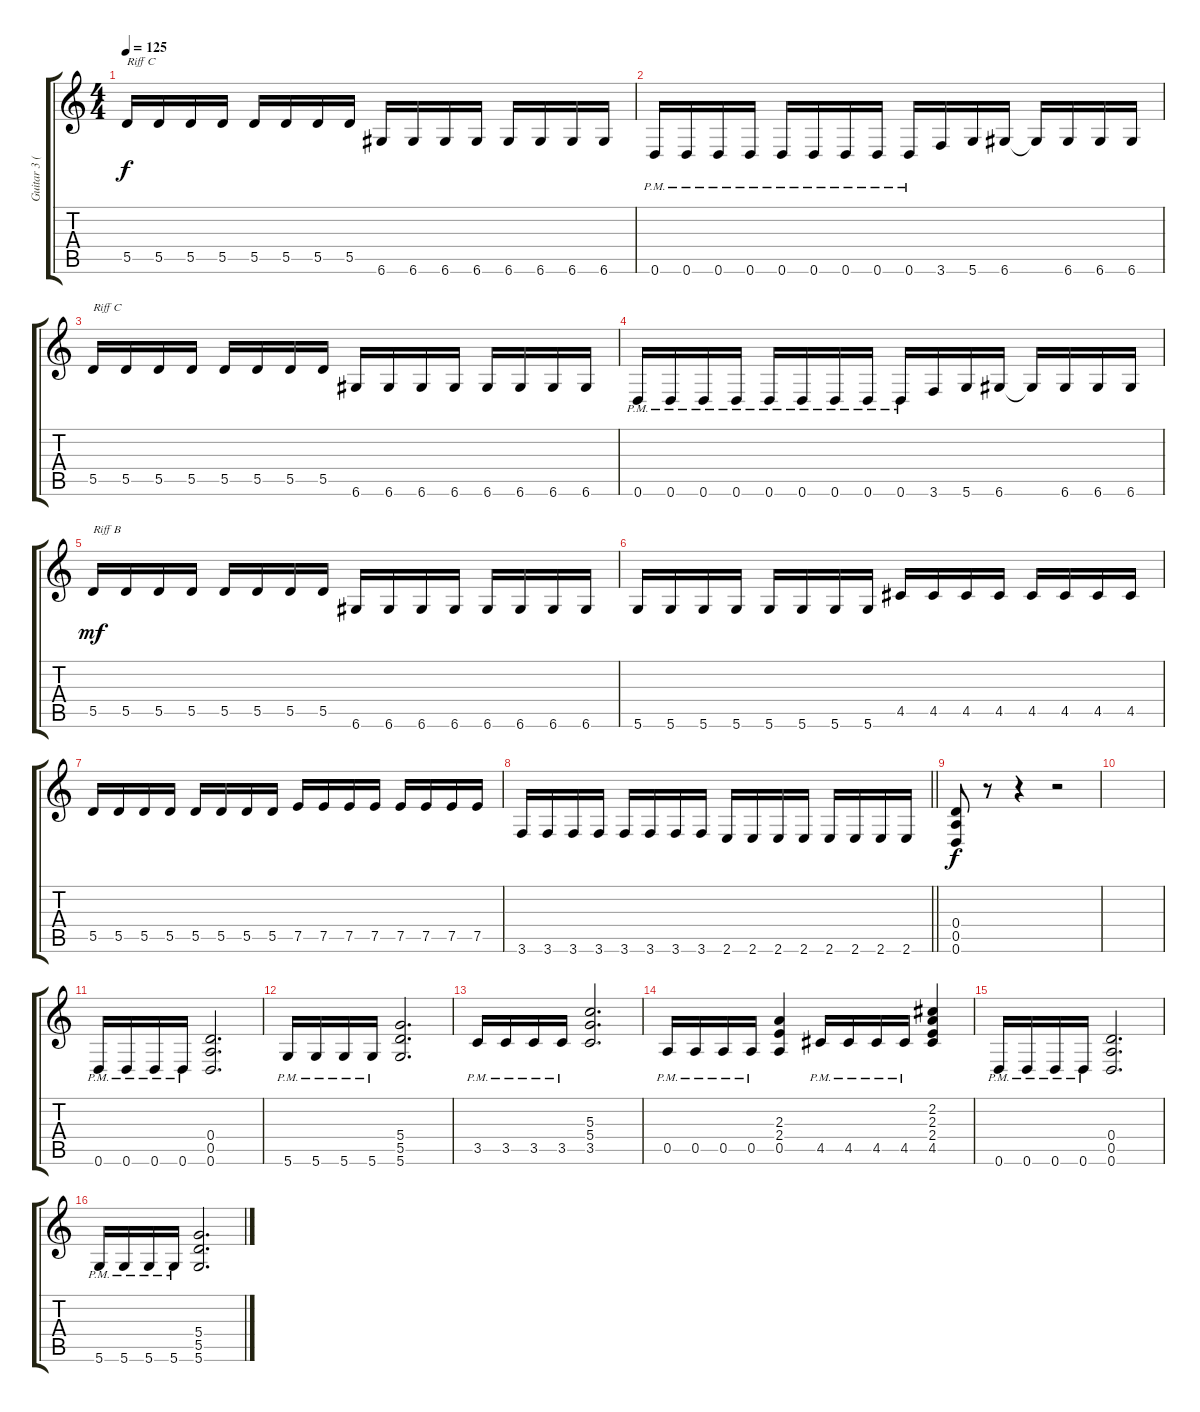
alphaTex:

\track ("Guitar 3 (elec.)" "Guitar 3 (") {solo instrument distortionguitar}
\staff {score tabs}
\tuning (E4 B3 G3 D3 A2 D2) {hide}
\ts (4 4)
\tempo 125
\clef g2
\ks c
5.5.16{txt "Riff C" dy f} 5.5.16 5.5.16 5.5.16 5.5.16 5.5.16 5.5.16 5.5.16 6.6.16 6.6.16 6.6.16 6.6.16 6.6.16 6.6.16 6.6.16 6.6.16 |
0.6{pm}.16 0.6{pm}.16 0.6{pm}.16 0.6{pm}.16 0.6{pm}.16 0.6{pm}.16 0.6{pm}.16 0.6{pm}.16 0.6{pm}.16 3.6.16 5.6.16 6.6.16 6.6{t}.16 6.6.16 6.6.16 6.6.16 |
5.5.16{txt "Riff C"} 5.5.16 5.5.16 5.5.16 5.5.16 5.5.16 5.5.16 5.5.16 6.6.16 6.6.16 6.6.16 6.6.16 6.6.16 6.6.16 6.6.16 6.6.16 |
0.6{pm}.16 0.6{pm}.16 0.6{pm}.16 0.6{pm}.16 0.6{pm}.16 0.6{pm}.16 0.6{pm}.16 0.6{pm}.16 0.6{pm}.16 3.6.16 5.6.16 6.6.16 6.6{t}.16 6.6.16 6.6.16 6.6.16 |
5.5.16{txt "Riff B" dy mf} 5.5.16 5.5.16 5.5.16 5.5.16 5.5.16 5.5.16 5.5.16 6.6.16 6.6.16 6.6.16 6.6.16 6.6.16 6.6.16 6.6.16 6.6.16 |
5.6.16 5.6.16 5.6.16 5.6.16 5.6.16 5.6.16 5.6.16 5.6.16 4.5.16 4.5.16 4.5.16 4.5.16 4.5.16 4.5.16 4.5.16 4.5.16 |
5.5.16 5.5.16 5.5.16 5.5.16 5.5.16 5.5.16 5.5.16 5.5.16 7.5.16 7.5.16 7.5.16 7.5.16 7.5.16 7.5.16 7.5.16 7.5.16 |
\barLineRight lightlight
3.6.16 3.6.16 3.6.16 3.6.16 3.6.16 3.6.16 3.6.16 3.6.16 2.6.16 2.6.16 2.6.16 2.6.16 2.6.16 2.6.16 2.6.16 2.6.16 |
(0.4 0.5 0.6).8{dy f} r.8 r.4 r.2 |
|
0.6{pm}.16 0.6{pm}.16 0.6{pm}.16 0.6{pm}.16 (0.4 0.5 0.6).2{d} |
5.6{pm}.16 5.6{pm}.16 5.6{pm}.16 5.6{pm}.16 (5.4 5.5 5.6).2{d} |
3.5{pm}.16 3.5{pm}.16 3.5{pm}.16 3.5{pm}.16 (5.3 5.4 3.5).2{d} |
0.5{pm}.16 0.5{pm}.16 0.5{pm}.16 0.5{pm}.16 (2.3 2.4 0.5).4 4.5{pm}.16 4.5{pm}.16 4.5{pm}.16 4.5{pm}.16 (2.2 2.3 2.4 4.5).4 |
0.6{pm}.16 0.6{pm}.16 0.6{pm}.16 0.6{pm}.16 (0.4 0.5 0.6).2{d} |
5.6{pm}.16 5.6{pm}.16 5.6{pm}.16 5.6{pm}.16 (5.4 5.5 5.6).2{d}
